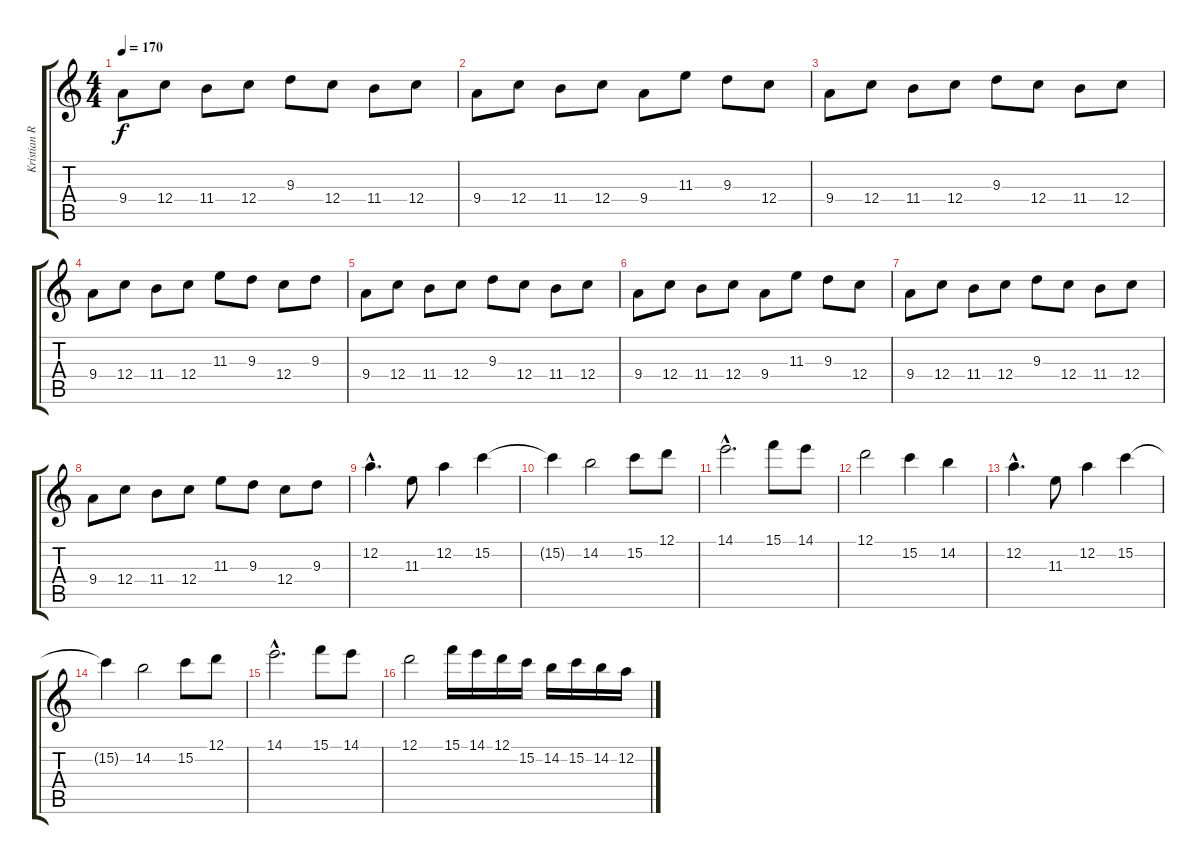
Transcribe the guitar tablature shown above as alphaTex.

\track ("Kristian Ranta" "Kristian R") {instrument distortionguitar}
\staff {score tabs}
\tuning (D4 A3 F3 C3 G2 D2) {hide}
\ts (4 4)
\tempo 170
\clef g2
\ks c
9.4.8{dy f} 12.4.8 11.4.8 12.4.8 9.3.8 12.4.8 11.4.8 12.4.8 |
9.4.8 12.4.8 11.4.8 12.4.8 9.4.8 11.3.8 9.3.8 12.4.8 |
9.4.8 12.4.8 11.4.8 12.4.8 9.3.8 12.4.8 11.4.8 12.4.8 |
9.4.8 12.4.8 11.4.8 12.4.8 11.3.8 9.3.8 12.4.8 9.3.8 |
9.4.8 12.4.8 11.4.8 12.4.8 9.3.8 12.4.8 11.4.8 12.4.8 |
9.4.8 12.4.8 11.4.8 12.4.8 9.4.8 11.3.8 9.3.8 12.4.8 |
9.4.8 12.4.8 11.4.8 12.4.8 9.3.8 12.4.8 11.4.8 12.4.8 |
9.4.8 12.4.8 11.4.8 12.4.8 11.3.8 9.3.8 12.4.8 9.3.8 |
12.2{hac}.4{d} 11.3.8 12.2.4 15.2.4 |
15.2{t}.4 14.2.2 15.2.8 12.1.8 |
14.1{hac}.2{d} 15.1.8 14.1.8 |
12.1.2 15.2.4 14.2.4 |
12.2{hac}.4{d} 11.3.8 12.2.4 15.2.4 |
15.2{t}.4 14.2.2 15.2.8 12.1.8 |
14.1{hac}.2{d} 15.1.8 14.1.8 |
12.1.2 15.1.16 14.1.16 12.1.16 15.2.16 14.2.16 15.2.16 14.2.16 12.2.16
